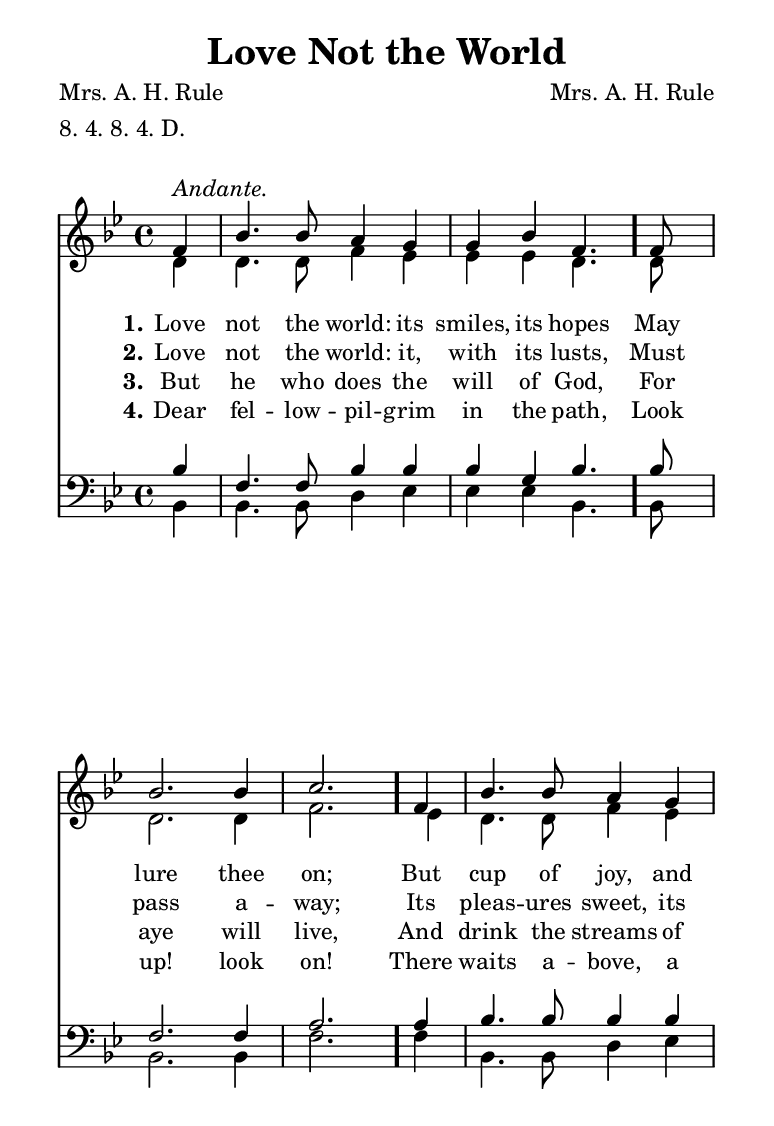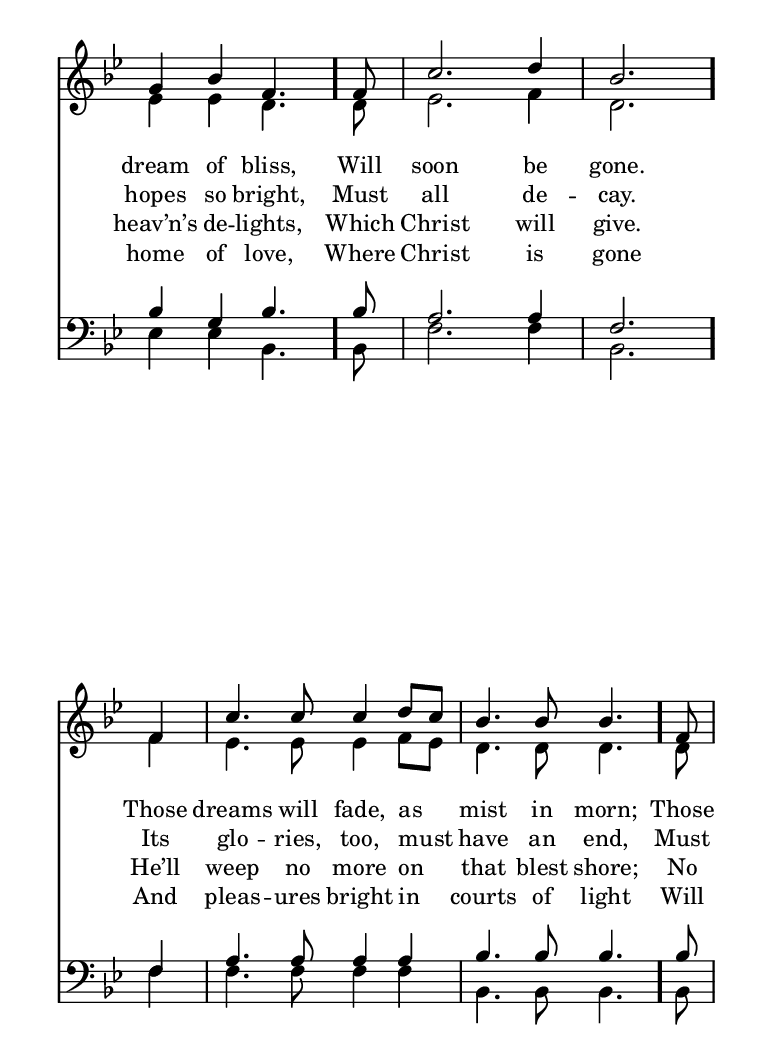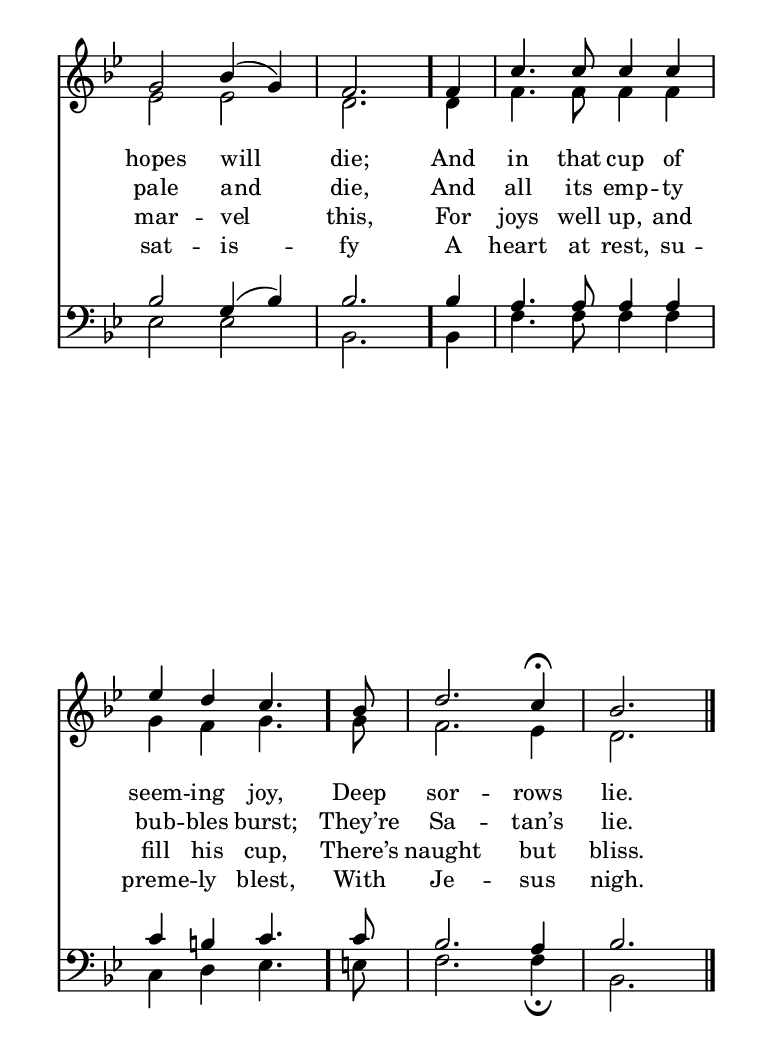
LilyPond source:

\include "common/global.ily"
\paper {
  \include "common/paper.ily"
  system-count = #(cond (is-eogsized 4) (#t #f))
}

\header{
  hymnnumber = "238"
  title = "Love Not the World"
  tunename = ""
  meter = "8. 4. 8. 4. D."
  poet = "Mrs. A. H. Rule"
  composer = "Mrs. A. H. Rule"
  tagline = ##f
}

ta = { \tempo 4=90 }
tb = { \tempo 4=45 }

global = {
  \include "common/overrides.ily"
  \override Staff.TimeSignature.style = #'()
  \time 4/4
  \override Score.MetronomeMark.transparent = ##t % hide all fermata changes too
  \ta
  \key bes \major
  \partial 4
  \autoBeamOff
}

patternA = { \ta c4 | c4. c8 c4 c4 | c4 c4 c4. }
patternB = { \ta c8 | c2. c4 | c2. }
patternC = { \ta c4 | c4. c8 c4 c8[ c] | c4. c8 c4. }
patternD = { \ta c4 | c4. c8 c4 c4 | c4. c8 c4. }
patternE = { \ta c8 | c2. \tb c4 \ta | c2. }

notesSoprano = {
\global
\relative c' {

  \changePitch \patternA { f^\markup{\italic Andante.} | bes bes a g | g bes f }
  \changePitch \patternB { f | bes bes c } \eogbreak
  \changePitch \patternA { f, | bes bes a g | g bes f }
  \changePitch \patternB { f | c' d | bes } \eogbreak
  \changePitch \patternC { f | c' c c d c | bes bes bes }
  f8 | g2 bes4( g) | f2. \eogbreak
  \changePitch \patternA { f | c' c c c | ees d c }
  \changePitch \patternE { bes | d c\fermata | bes }

  \bar "|."

}
}

notesAlto = {
\global
\relative e' {

  \changePitch \patternA { d | d d f ees | ees ees d }
  \changePitch \patternB { d | d d | f }
  \changePitch \patternA { ees | d d f ees | ees ees d }
  \changePitch \patternB { d | ees f | d }
  \changePitch \patternC { f | ees ees ees f ees | d d d }
  d8 | ees2 ees | d2.
  \changePitch \patternA { d | f f f f | g f g }
  \changePitch \patternE { g | f ees | d }

}
}

notesTenor = {
\global
\relative a {

  \changePitch \patternA { bes | f f bes bes | bes g bes }
  \changePitch \patternB { bes | f f | a }
  \changePitch \patternA { a | bes bes bes bes | bes g bes }
  \changePitch \patternB { bes | a a | f }
  \changePitch \patternD { f | a a a a | bes bes bes }
  bes8 | bes2 g4( bes) | bes2.
  \changePitch \patternA { bes | a a a a | c b c }
  \changePitch \patternE { c | bes a | bes }

}
}

notesBass = {
\global
\relative f, {

  \changePitch \patternA { bes | bes bes d ees | ees ees bes }
  \changePitch \patternB { bes | bes bes | f' }
  \changePitch \patternA { f | bes, bes d ees | ees ees bes }
  \changePitch \patternB { bes | f' f | bes, }
  \changePitch \patternD { f' | f f f f | bes, bes bes }
  bes8 | ees2 ees | bes2.
  \changePitch \patternA { bes | f' f f f | c d ees }
  \changePitch \patternE { e | f f\fermata | bes, }

}
}

wordsA = \lyricmode {
\set stanza = "1."

Love not the world: its smiles, its hopes \bar "."
May lure thee on; \bar "."
But cup of joy, and dream of bliss, \bar "."
Will soon be gone. \bar "."
Those dreams will fade, as mist in morn; \bar "."
Those hopes will die; \bar "."
And in that cup of seem -- ing joy, \bar "."
Deep sor -- rows lie. \bar "."

}

wordsB = \lyricmode {
\set stanza = "2."

Love not the world: it, with its lusts,
Must pass a -- way;
Its pleas -- ures sweet, its hopes so bright,
Must all de -- cay.
Its glo -- ries, too, must have an end,
Must pale and die,
And all its emp -- ty bub -- bles burst;
They’re Sa -- tan’s lie.

}

wordsC = \lyricmode {
\set stanza = "3."

But he who does the will of God,
For aye will live,
And drink the streams of heav’n’s de -- lights,
Which Christ will give.
He’ll weep no more on that blest shore;
No mar -- vel this,
For joys well up, and fill his cup,
There’s naught but bliss.

}

wordsD = \lyricmode {
\set stanza = "4."

Dear fel -- low -- pil -- grim in the path,
Look up! look on!
There waits a -- bove, a home of love,
Where Christ is gone
And pleas -- ures bright in courts of light
Will sat -- is -- fy
A heart at rest, su -- preme -- ly blest,
With Je -- sus nigh.

}

\score {
  \context ChoirStaff <<
    \context Staff = upper <<
      \set ChoirStaff.systemStartDelimiter = #'SystemStartBar
      \context Voice  = sopranos { \voiceOne << \notesSoprano >> }
      \context Voice  = altos { \voiceTwo << \notesAlto >> }
      \context Lyrics = one   \lyricsto sopranos \wordsA
      \context Lyrics = two   \lyricsto sopranos \wordsB
      \context Lyrics = three \lyricsto sopranos \wordsC
      \context Lyrics = four  \lyricsto sopranos \wordsD
    >>
    \context Staff = men <<
      \clef bass
      \context Voice  = tenors { \voiceOne << \notesTenor >> }
      \context Voice  = basses { \voiceTwo << \notesBass >> }
    >>
  >>
  \layout {
    \include "common/layout.ily"
  }
  \midi{
    \include "common/midi.ily"
  }
}

\version "2.18.2"  % necessary for upgrading to future LilyPond versions.

% vi:set et ts=2 sw=2 ai nocindent syntax=lilypond:
